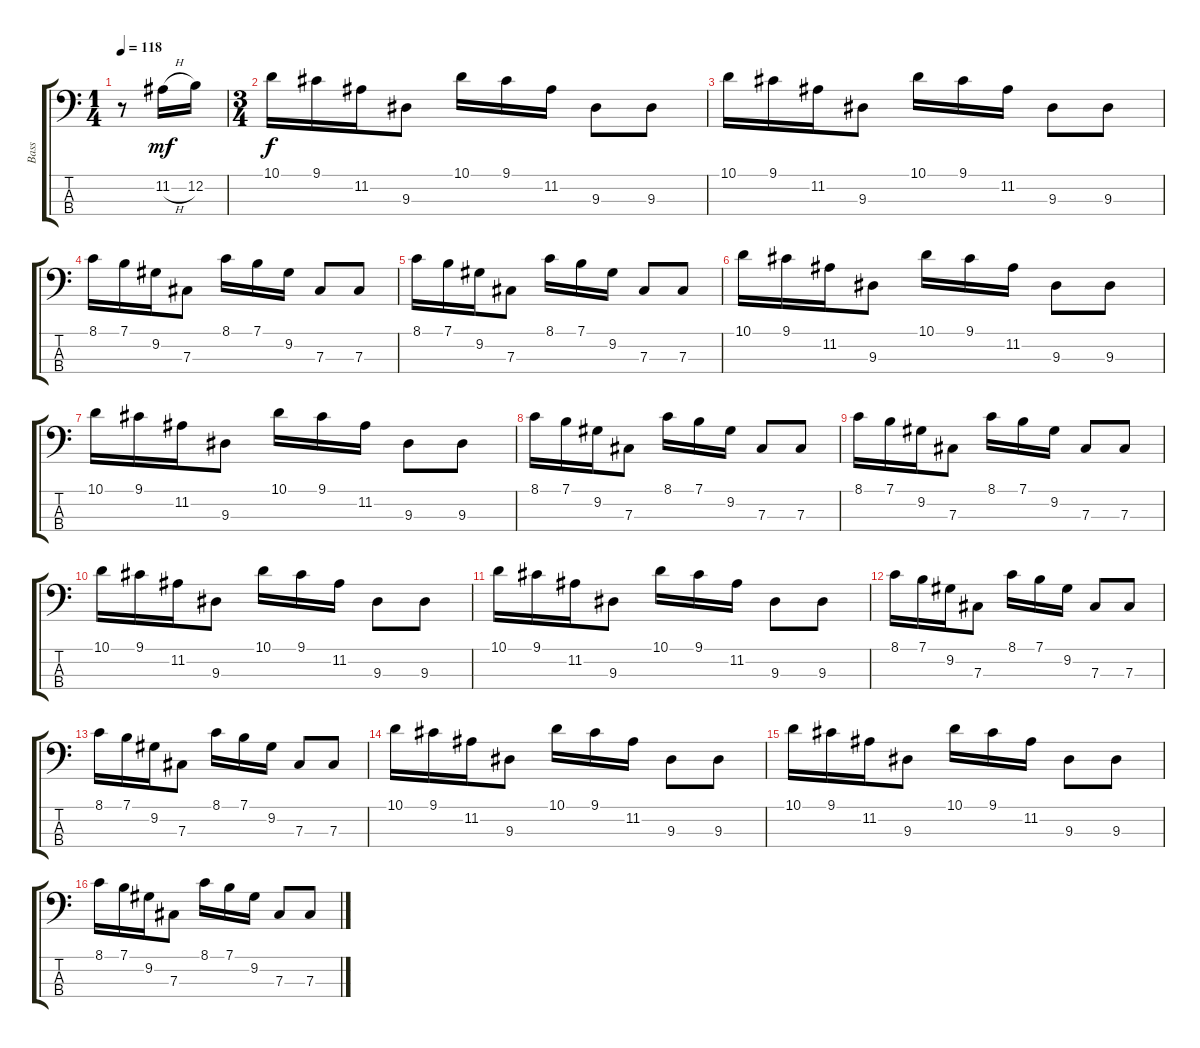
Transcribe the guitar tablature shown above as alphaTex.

\track ("Bass" "Bass") {instrument electricbassfinger}
\staff {score tabs}
\tuning (E2 B1 Gb1 Db1) {hide}
\ts (1 4)
\tempo 118
\clef f4
\ks c
r.8{dy f} 11.2{h}.16{dy mf} 12.2.16 |
\ts (3 4)
10.1.16{dy f} 9.1.16 11.2.16 9.3.8 10.1.16 9.1.16 11.2.16 9.3.8 9.3.8 |
10.1.16 9.1.16 11.2.16 9.3.8 10.1.16 9.1.16 11.2.16 9.3.8 9.3.8 |
8.1.16 7.1.16 9.2.16 7.3.8 8.1.16 7.1.16 9.2.16 7.3.8 7.3.8 |
8.1.16 7.1.16 9.2.16 7.3.8 8.1.16 7.1.16 9.2.16 7.3.8 7.3.8 |
10.1.16 9.1.16 11.2.16 9.3.8 10.1.16 9.1.16 11.2.16 9.3.8 9.3.8 |
10.1.16 9.1.16 11.2.16 9.3.8 10.1.16 9.1.16 11.2.16 9.3.8 9.3.8 |
8.1.16 7.1.16 9.2.16 7.3.8 8.1.16 7.1.16 9.2.16 7.3.8 7.3.8 |
8.1.16 7.1.16 9.2.16 7.3.8 8.1.16 7.1.16 9.2.16 7.3.8 7.3.8 |
10.1.16 9.1.16 11.2.16 9.3.8 10.1.16 9.1.16 11.2.16 9.3.8 9.3.8 |
10.1.16 9.1.16 11.2.16 9.3.8 10.1.16 9.1.16 11.2.16 9.3.8 9.3.8 |
8.1.16 7.1.16 9.2.16 7.3.8 8.1.16 7.1.16 9.2.16 7.3.8 7.3.8 |
8.1.16 7.1.16 9.2.16 7.3.8 8.1.16 7.1.16 9.2.16 7.3.8 7.3.8 |
10.1.16 9.1.16 11.2.16 9.3.8 10.1.16 9.1.16 11.2.16 9.3.8 9.3.8 |
10.1.16 9.1.16 11.2.16 9.3.8 10.1.16 9.1.16 11.2.16 9.3.8 9.3.8 |
8.1.16 7.1.16 9.2.16 7.3.8 8.1.16 7.1.16 9.2.16 7.3.8 7.3.8
